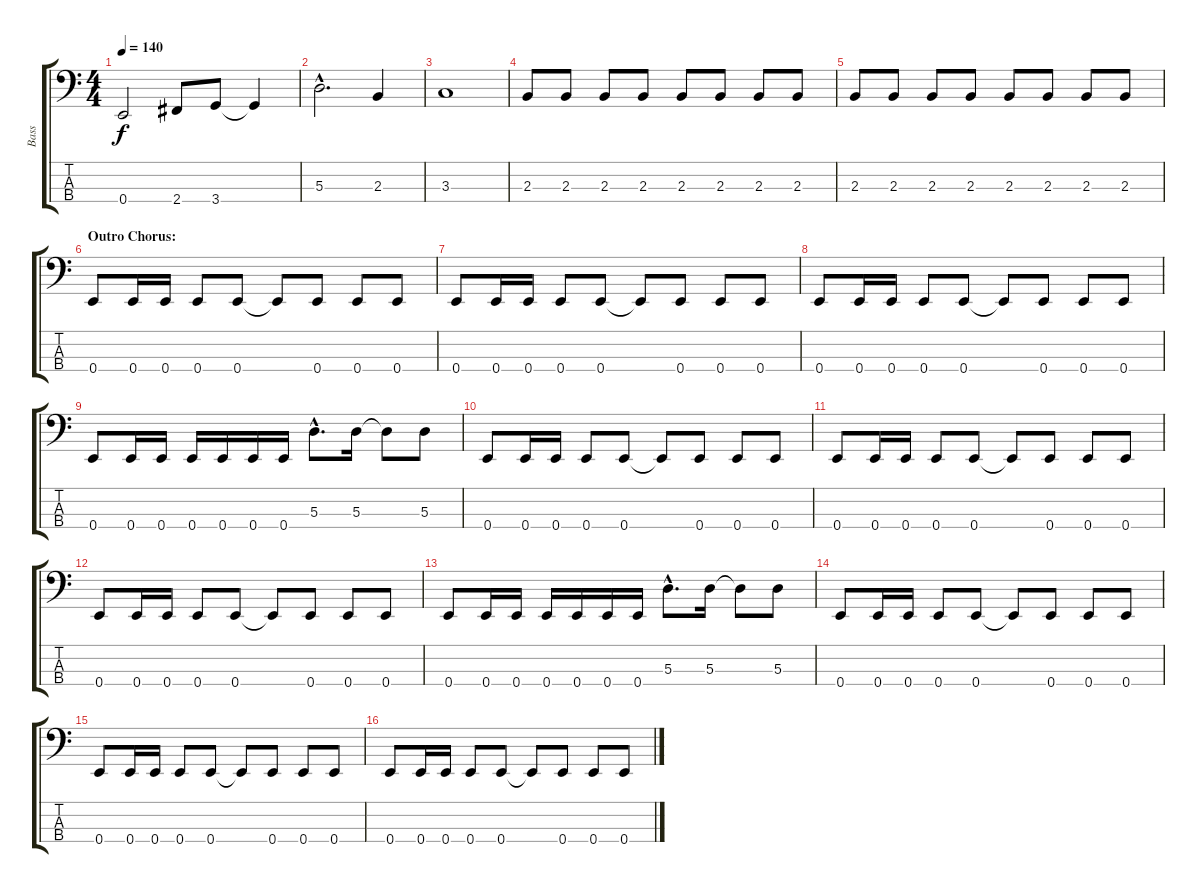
\track ("Bass" "Bass") {instrument electricbasspick}
\staff {score tabs}
\tuning (G2 D2 A1 E1) {hide}
\ts (4 4)
\tempo 140
\clef f4
\ks c
0.4.2{dy f} 2.4.8 3.4.8 3.4{t}.4 |
5.3{hac}.2{d} 2.3.4 |
3.3.1 |
2.3.8 2.3.8 2.3.8 2.3.8 2.3.8 2.3.8 2.3.8 2.3.8 |
2.3.8 2.3.8 2.3.8 2.3.8 2.3.8 2.3.8 2.3.8 2.3.8 |
\section ("" "Outro Chorus:")
0.4.8 0.4.16 0.4.16 0.4.8 0.4.8 0.4{t}.8 0.4.8 0.4.8 0.4.8 |
0.4.8 0.4.16 0.4.16 0.4.8 0.4.8 0.4{t}.8 0.4.8 0.4.8 0.4.8 |
0.4.8 0.4.16 0.4.16 0.4.8 0.4.8 0.4{t}.8 0.4.8 0.4.8 0.4.8 |
0.4.8 0.4.16 0.4.16 0.4.16 0.4.16 0.4.16 0.4.16 5.3{hac}.8{d} 5.3.16 5.3{t}.8 5.3.8 |
0.4.8 0.4.16 0.4.16 0.4.8 0.4.8 0.4{t}.8 0.4.8 0.4.8 0.4.8 |
0.4.8 0.4.16 0.4.16 0.4.8 0.4.8 0.4{t}.8 0.4.8 0.4.8 0.4.8 |
0.4.8 0.4.16 0.4.16 0.4.8 0.4.8 0.4{t}.8 0.4.8 0.4.8 0.4.8 |
0.4.8 0.4.16 0.4.16 0.4.16 0.4.16 0.4.16 0.4.16 5.3{hac}.8{d} 5.3.16 5.3{t}.8 5.3.8 |
0.4.8 0.4.16 0.4.16 0.4.8 0.4.8 0.4{t}.8 0.4.8 0.4.8 0.4.8 |
0.4.8 0.4.16 0.4.16 0.4.8 0.4.8 0.4{t}.8 0.4.8 0.4.8 0.4.8 |
0.4.8 0.4.16 0.4.16 0.4.8 0.4.8 0.4{t}.8 0.4.8 0.4.8 0.4.8
